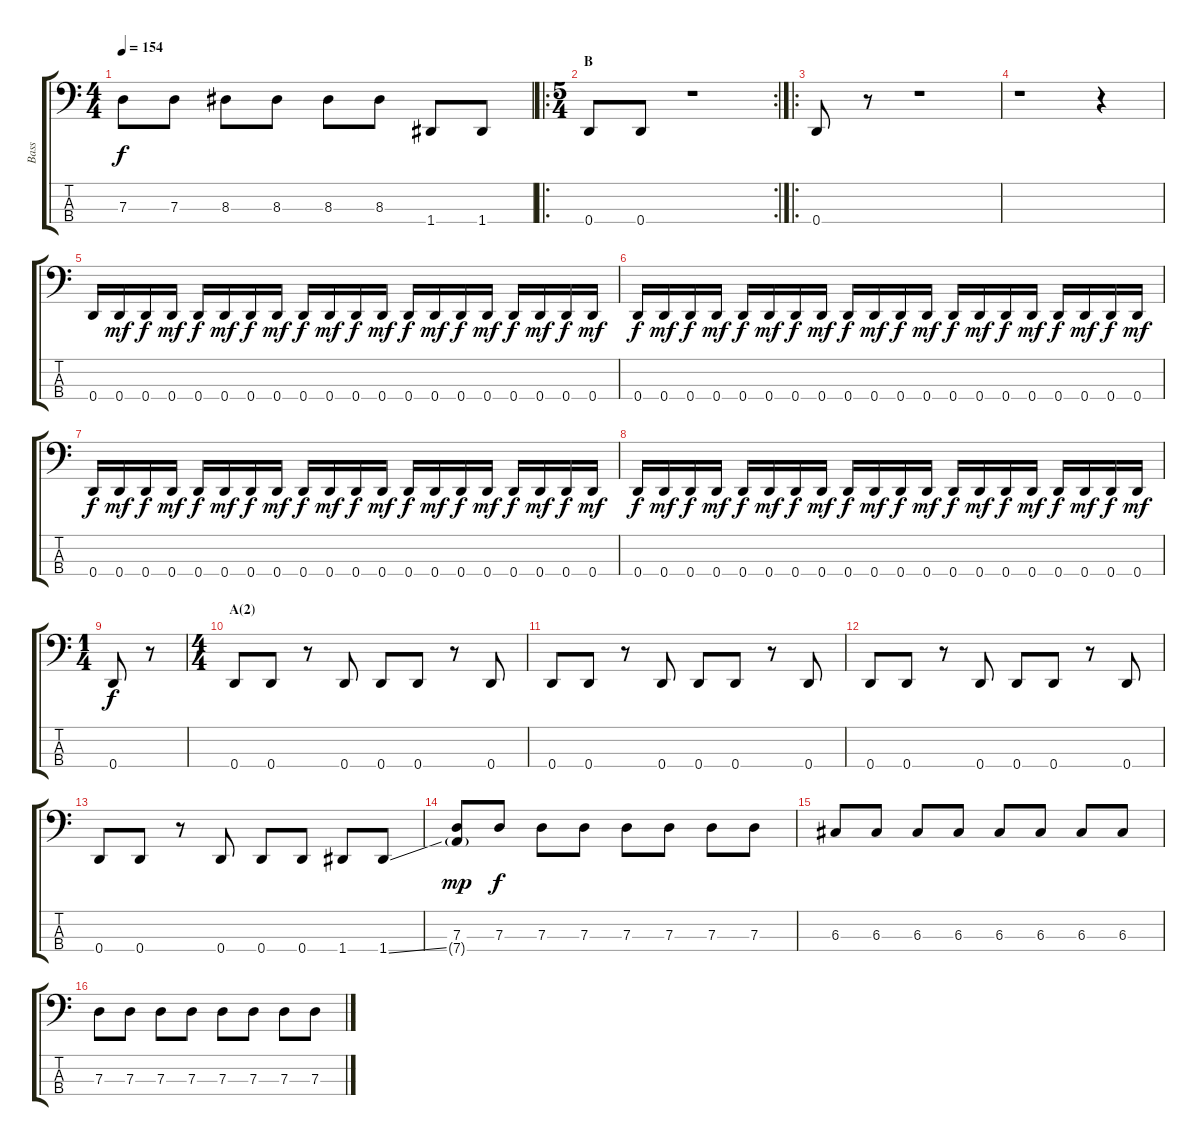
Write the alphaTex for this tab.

\track ("Bass" "Bass") {instrument electricbasspick}
\staff {score tabs}
\tuning (F2 C2 G1 D1) {hide}
\ts (4 4)
\tempo 154
\clef f4
\ks c
7.3.8{dy f} 7.3.8 8.3.8 8.3.8 8.3.8 8.3.8 1.4.8 1.4.8 |
\ro
\rc 2
\ts (5 4)
\section ("" "B")
0.4.8 0.4.8 r.1 |
\ro
0.4.8 r.8 r.1 |
r.1 r.4 |
0.4.16 0.4.16{dy mf} 0.4.16{dy f} 0.4.16{dy mf} 0.4.16{dy f} 0.4.16{dy mf} 0.4.16{dy f} 0.4.16{dy mf} 0.4.16{dy f} 0.4.16{dy mf} 0.4.16{dy f} 0.4.16{dy mf} 0.4.16{dy f} 0.4.16{dy mf} 0.4.16{dy f} 0.4.16{dy mf} 0.4.16{dy f} 0.4.16{dy mf} 0.4.16{dy f} 0.4.16{dy mf} |
0.4.16{dy f} 0.4.16{dy mf} 0.4.16{dy f} 0.4.16{dy mf} 0.4.16{dy f} 0.4.16{dy mf} 0.4.16{dy f} 0.4.16{dy mf} 0.4.16{dy f} 0.4.16{dy mf} 0.4.16{dy f} 0.4.16{dy mf} 0.4.16{dy f} 0.4.16{dy mf} 0.4.16{dy f} 0.4.16{dy mf} 0.4.16{dy f} 0.4.16{dy mf} 0.4.16{dy f} 0.4.16{dy mf} |
0.4.16{dy f} 0.4.16{dy mf} 0.4.16{dy f} 0.4.16{dy mf} 0.4.16{dy f} 0.4.16{dy mf} 0.4.16{dy f} 0.4.16{dy mf} 0.4.16{dy f} 0.4.16{dy mf} 0.4.16{dy f} 0.4.16{dy mf} 0.4.16{dy f} 0.4.16{dy mf} 0.4.16{dy f} 0.4.16{dy mf} 0.4.16{dy f} 0.4.16{dy mf} 0.4.16{dy f} 0.4.16{dy mf} |
0.4.16{dy f} 0.4.16{dy mf} 0.4.16{dy f} 0.4.16{dy mf} 0.4.16{dy f} 0.4.16{dy mf} 0.4.16{dy f} 0.4.16{dy mf} 0.4.16{dy f} 0.4.16{dy mf} 0.4.16{dy f} 0.4.16{dy mf} 0.4.16{dy f} 0.4.16{dy mf} 0.4.16{dy f} 0.4.16{dy mf} 0.4.16{dy f} 0.4.16{dy mf} 0.4.16{dy f} 0.4.16{dy mf} |
\ts (1 4)
0.4.8{dy f} r.8 |
\ts (4 4)
\section ("" "A(2)")
0.4.8 0.4.8 r.8 0.4.8 0.4.8 0.4.8 r.8 0.4.8 |
0.4.8 0.4.8 r.8 0.4.8 0.4.8 0.4.8 r.8 0.4.8 |
0.4.8 0.4.8 r.8 0.4.8 0.4.8 0.4.8 r.8 0.4.8 |
0.4.8 0.4.8 r.8 0.4.8 0.4.8 0.4.8 1.4.8 1.4{ss}.8 |
(7.3 7.4{g}).8{dy mp} 7.3.8{dy f} 7.3.8 7.3.8 7.3.8 7.3.8 7.3.8 7.3.8 |
6.3.8 6.3.8 6.3.8 6.3.8 6.3.8 6.3.8 6.3.8 6.3.8 |
7.3.8 7.3.8 7.3.8 7.3.8 7.3.8 7.3.8 7.3.8 7.3.8
